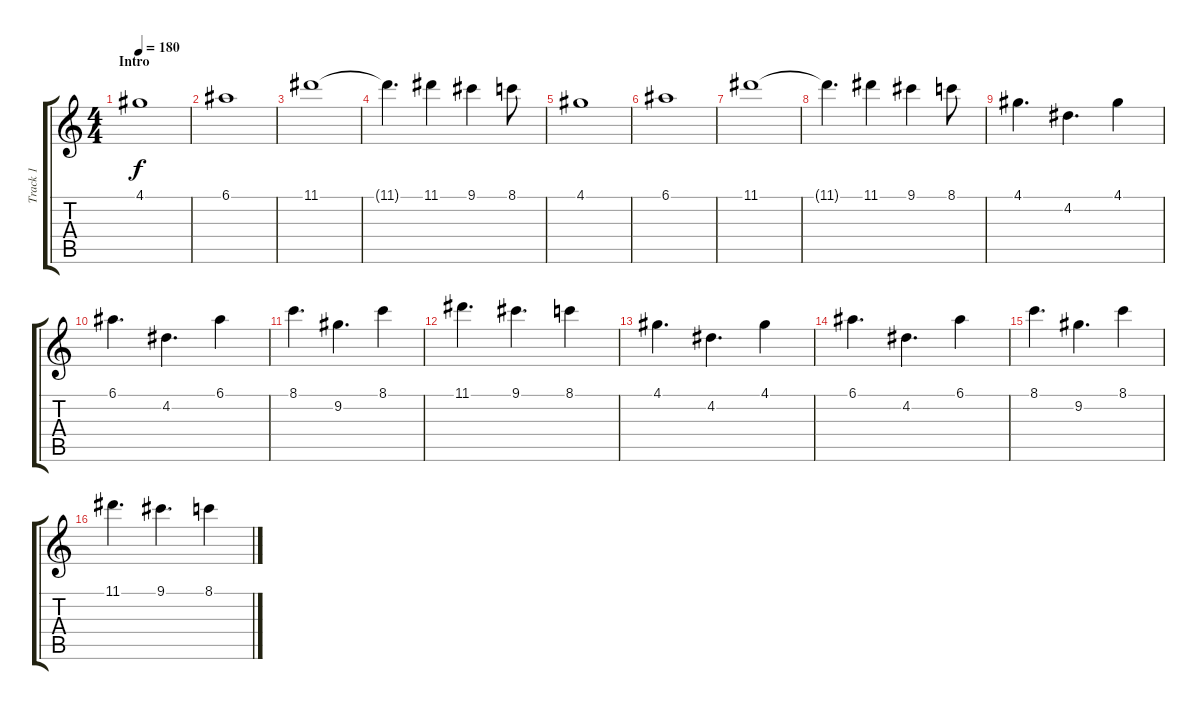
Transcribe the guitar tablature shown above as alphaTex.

\track ("Track 1" "Track 1") {instrument distortionguitar}
\staff {score tabs}
\tuning (E4 B3 G3 D3 A2 E2) {hide}
\ts (4 4)
\section ("" "Intro")
\tempo 180
\clef g2
\ks c
4.1.1{dy f instrument distortionguitar} |
6.1.1 |
11.1.1 |
11.1{t}.4{d} 11.1.4 9.1.4 8.1.8 |
4.1.1 |
6.1.1 |
11.1.1 |
11.1{t}.4{d} 11.1.4 9.1.4 8.1.8 |
4.1.4{d} 4.2.4{d} 4.1.4 |
6.1.4{d} 4.2.4{d} 6.1.4 |
8.1.4{d} 9.2.4{d} 8.1.4 |
11.1.4{d} 9.1.4{d} 8.1.4 |
4.1.4{d} 4.2.4{d} 4.1.4 |
6.1.4{d} 4.2.4{d} 6.1.4 |
8.1.4{d} 9.2.4{d} 8.1.4 |
11.1.4{d} 9.1.4{d} 8.1.4
